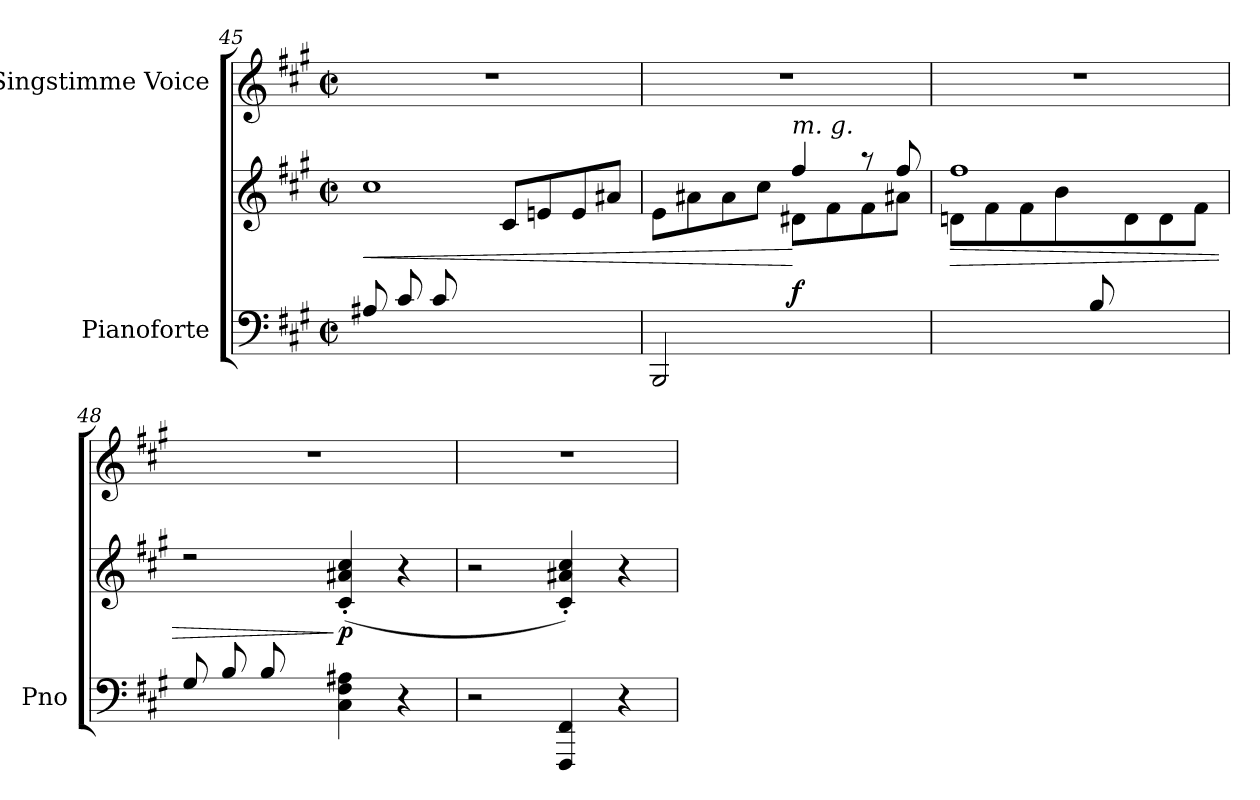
**kern	**kern	**dynam	**kern
*part2	*part2	*part2	*part1
*staff3	*staff2	*staff2/3	*staff1
*I"Pianoforte	*	*	*I"Singstimme Voice
*I'Pno	*	*	*
*clefF4	*clefG2	*	*clefG2
*k[f#c#g#]	*k[f#c#g#]	*	*k[f#c#g#]
*M2/2	*M2/2	*	*M2/2
*met(c|)	*met(c|)	*	*met(c|)
=45	=45	=45	=45
!	!	!LO:HP:b	!
*	*^	*	*
8A#X/L	1cc#	4.ryy	<	1r
8c#/	.	.	.	.
8c#/	.	.	.	.
2ryy	.	8f#\J	.	.
.	.	8c#/L	.	.
.	.	8en/	.	.
.	.	8e/	.	.
8ryy	.	8a#X/J	.	.
=46	=46	=46	=46	=46
2BBB/	8e\L	2ryy	.	1r
.	8a#X\	.	.	.
.	8a#\	.	.	.
.	8cc#\J	.	.	.
!	!LO:TX:i:t=m. g.	!	!	!
!	!	!	!LO:DY:n=1:a=2	!
2ryy	4ff#/	8d#X\L	[ f	.
.	.	8f#\	.	.
.	8r	8f#\	.	.
.	8ff#/	8a#X\J	.	.
=47	=47	=47	=47	=47
*^	*	*	*	*
!	!	!	!	!LO:HP:b	!
2ryy	1ryy	1ff#	8dn\L	>	1r
.	.	.	8f#\	.	.
.	.	.	8f#\	.	.
.	.	.	8b\J	.	.
8B/L	.	.	8ryy	.	.
4.ryy	.	.	8d\	.	.
.	.	.	8d\	.	.
.	.	.	8f#\J	.	.
*v	*v	*	*	*	*
=48	=48	=48	=48	=48
8G#/L	2r	4.ryy	.	1r
8B/	.	.	.	.
8B/	.	.	.	.
8ryy	.	8d\J	.	.
!	!	!	!LO:DY:n=1:b	!
4C#\ 4F#\ 4A#X\	(>4c#/'> 4a#X/'> 4cc#/'>	2ryy	] p	.
4r	4r	.	.	.
*	*v	*v	*	*
=49	=49	=49	=49
2r	2r	.	1r
4FFF#/ 4FF#/	4c#/'> 4a#X/'> 4cc#/'>)	.	.
4r	4r	.	.
=	=	=	=
*-	*-	*-	*-
